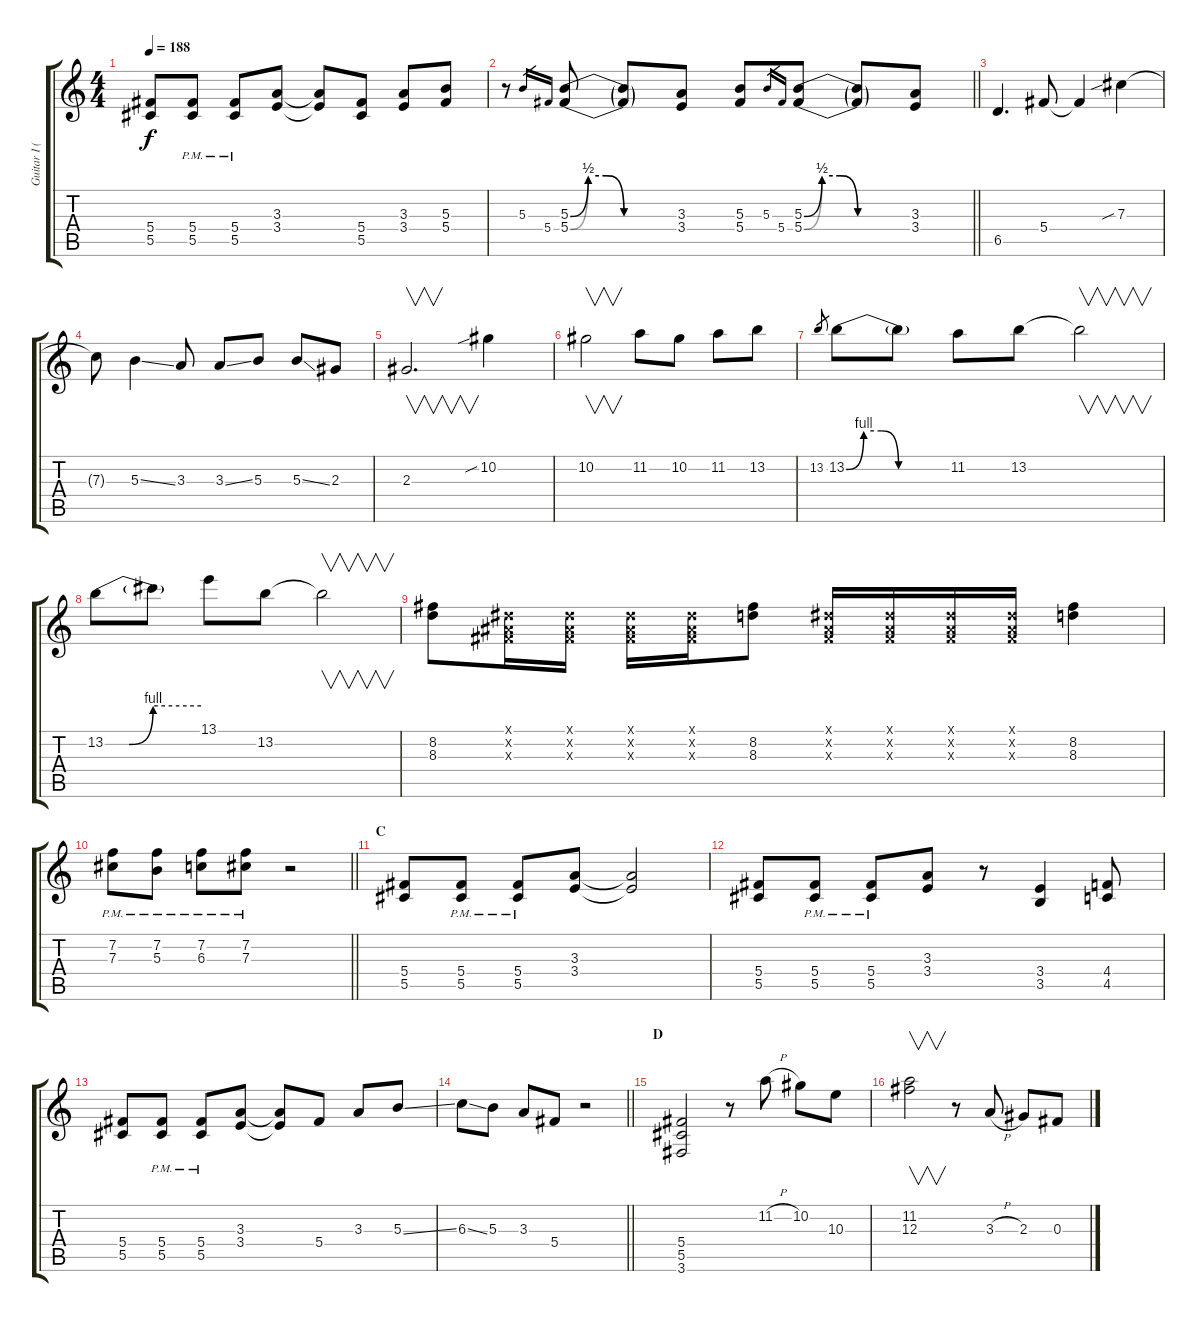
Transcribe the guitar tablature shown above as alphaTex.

\track ("Guitar I (Sakito)" "Guitar I (") {instrument overdrivenguitar}
\staff {score tabs}
\tuning (Eb4 Bb3 Gb3 Db3 Ab2 Eb2) {hide}
\ts (4 4)
\tempo 188
\clef g2
\ks c
(5.4 5.5).8{dy f} (5.4{pm} 5.5{pm}).8 (5.4{pm} 5.5{pm}).8 (3.3 3.4).8 (3.3{t} 3.4{t}).8 (5.4 5.5).8 (3.3 3.4).8 (5.3 5.4).8 |
\barLineRight lightlight
r.8 5.3.16{gr} 5.4.16{gr} (5.3{be (custom 0 0 10 2 20 2 30 0 60 0)} 5.4{be (custom 0 0 10 2 20 2 30 0 60 0)}).8 (5.3{t} 5.4{t}).8 (3.3 3.4).8 (5.3 5.4).8 5.3.16{gr} 5.4.16{gr} (5.3{be (custom 0 0 10 2 20 2 30 0 60 0)} 5.4{be (custom 0 0 10 2 20 2 30 0 60 0)}).8 (5.3{t} 5.4{t}).8 (3.3 3.4).8 |
6.5.4{d} 5.4.8 5.4{t}.4 7.3{sib}.4 |
7.3{t}.8 5.3{ss}.4 3.3.8 3.3{ss}.8 5.3.8 5.3{ss}.8 2.3.8 |
2.3.2{v d} 10.2{sib}.4 |
10.2.2{v} 11.2.8 10.2.8 11.2.8 13.2.8 |
13.2.8{gr} 13.2{be (custom 0 0 10 4 20 4 30 0 60 0)}.8 13.2{t}.8 11.2.8 13.2.8 13.2{t}.2{v} |
13.2{be (custom 0 0 15 0 30 4 60 4)}.8 13.2{t}.8 13.1.8 13.2.8 13.2{t}.2{v} |
(8.2 8.3).8 (0.1{x} 0.2{x} 0.3{x}).16 (0.1{x} 0.2{x} 0.3{x}).16 (0.1{x} 0.2{x} 0.3{x}).16 (0.1{x} 0.2{x} 0.3{x}).16 (8.2 8.3).8 (0.1{x} 0.2{x} 0.3{x}).16 (0.1{x} 0.2{x} 0.3{x}).16 (0.1{x} 0.2{x} 0.3{x}).16 (0.1{x} 0.2{x} 0.3{x}).16 (8.2 8.3).4 |
\barLineRight lightlight
(7.2{pm} 7.3{pm}).8 (7.2{pm} 5.3{pm}).8 (7.2{pm} 6.3{pm}).8 (7.2{pm} 7.3{pm}).8 r.2 |
\section ("" "C")
(5.4 5.5).8 (5.4{pm} 5.5{pm}).8 (5.4{pm} 5.5{pm}).8 (3.3 3.4).8 (3.3{t} 3.4{t}).2 |
(5.4 5.5).8 (5.4{pm} 5.5{pm}).8 (5.4{pm} 5.5{pm}).8 (3.3 3.4).8 r.8 (3.4 3.5).4 (4.4 4.5).8 |
(5.4 5.5).8 (5.4{pm} 5.5{pm}).8 (5.4{pm} 5.5{pm}).8 (3.3 3.4).8 (3.3{t} 3.4{t}).8 5.4.8 3.3.8 5.3{ss}.8 |
\barLineRight lightlight
6.3{ss}.8 5.3.8 3.3.8 5.4.8 r.2 |
\section ("" "D")
(5.4 5.5 3.6).2 r.8 11.2{h}.8 10.2.8 10.3.8 |
(11.2 12.3).2{v} r.8 3.3{h}.8 2.3.8 0.3.8
